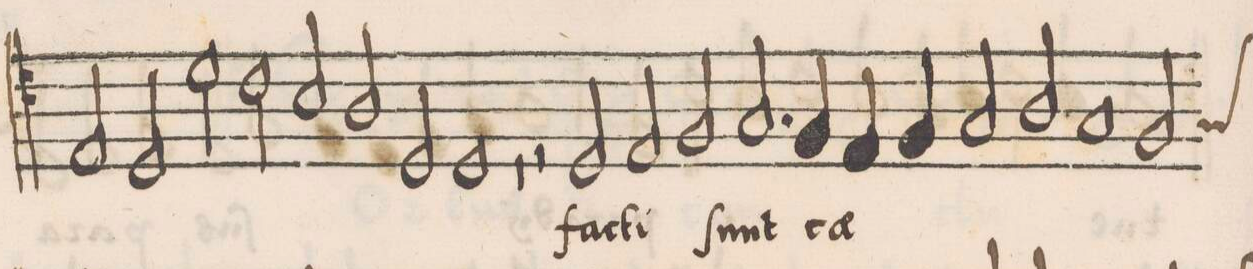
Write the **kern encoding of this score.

**kern	**text
*I"ALTVS	*
*clefC4	*
*k[]	*
*met(C)	*
*M2/1	*
2E/	.
2D/	-rham
2d\	mel-
=52-	=52-
2c\	.
2B/	.
2A/	-li
2D/	flu-
=53-	=53-
1D	-i
*	*Xij
1r	.
=54-	=54-
2r	.
2D/	fa-
2E/	-cti
2F/	ſunt
=55-	=55-
2.G/	cae-
4F/	.
4E/	.
4F/	.
2G/	.
=56-	=56-
2A/	.
1G	.
*custos:G	*
2F/	.
=57-	=57-
*-	*-
